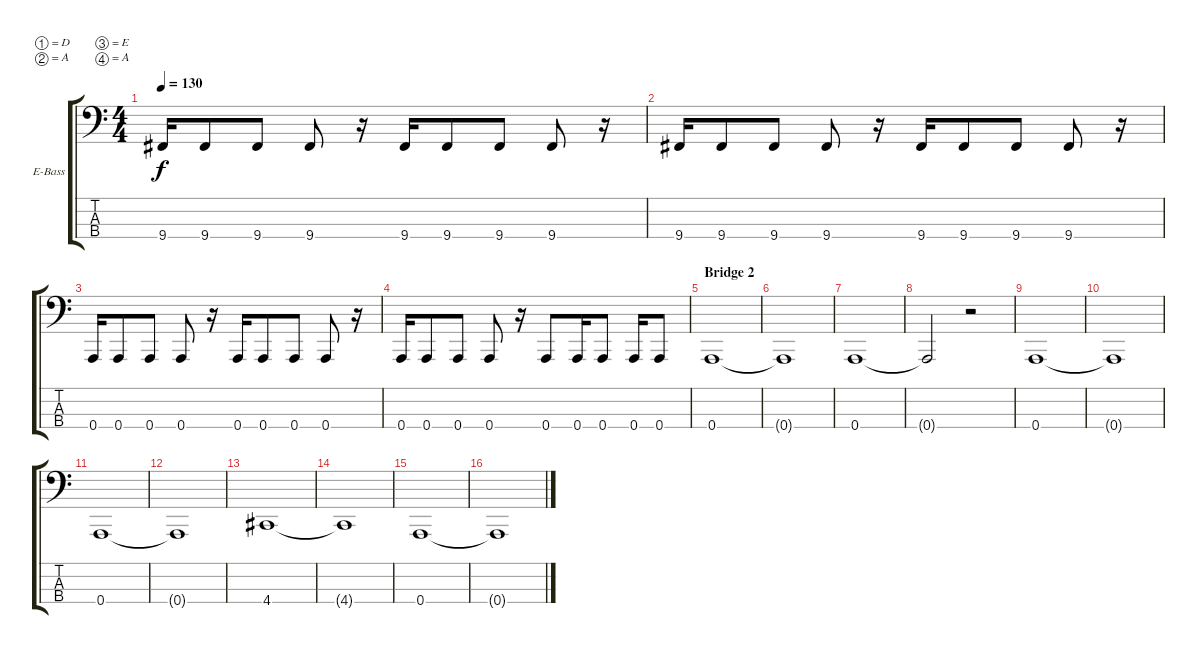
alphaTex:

\bracketExtendMode groupsimilarinstruments
\firstSystemTrackNameOrientation horizontal
\otherSystemsTrackNameOrientation horizontal
\track ("Electric Bass" "E-Bass") {instrument electricbassfinger}
\staff {score tabs}
\tuning (D2 A1 E1 A0)
\ts (4 4)
\tempo 130
\clef f4
\ks c
9.4.16{dy f} 9.4.8 9.4.8 9.4.8 r.16 9.4.16 9.4.8 9.4.8 9.4.8 r.16 |
9.4.16 9.4.8 9.4.8 9.4.8 r.16 9.4.16 9.4.8 9.4.8 9.4.8 r.16 |
0.4.16 0.4.8 0.4.8 0.4.8 r.16 0.4.16 0.4.8 0.4.8 0.4.8 r.16 |
0.4.16 0.4.8 0.4.8 0.4.8 r.16 0.4.8 0.4.16 0.4.8 0.4.16 0.4.8 |
\section ("" "Bridge 2")
0.4.1 |
0.4{t}.1 |
0.4.1 |
0.4{t}.2 r.2 |
0.4.1 |
0.4{t}.1 |
0.4.1 |
0.4{t}.1 |
4.4.1 |
4.4{t}.1 |
0.4.1 |
0.4{t}.1
